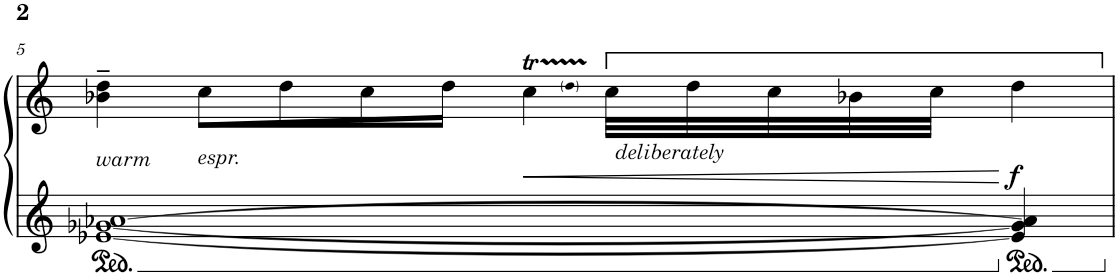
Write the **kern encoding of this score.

**kern	**kern	**dynam
*part1	*part1	*part1
*staff2	*staff1	*staff1/2
*I"Piano	*	*
*I'Pno	*	*
!!LO:PB:g=z
*clefG2	*clefG2	*
*k[]	*k[]	*
*M5/4	*M5/4	*
=5	=5	=5
!	!LO:TX:b:i:t=warm	!
[1e-X [1g-X [1a-X	4b-X\~ 4dd\~	.
!	!LO:TX:b:i:t=espr.	!
.	16cc\LL	.
.	16dd\	.
.	16cc\	.
.	16dd\JJ	.
!	!	!LO:HP:b
.	4ccT\	<
.	qdd	.
*	*Xtuplet	*
!	!LO:TX:a:B:t=|	!
!	!LO:TX:b:i:t=deliberately	!
.	20cc\LLL	.
.	20dd\	.
.	20cc\	.
.	20b-X\	.
.	20cc\JJJ	.
!	!	!LO:DY:n=1:b
4e-/] 4g-/] 4a-/]	4dd\	[ f
=	=	=
*-	*-	*-
